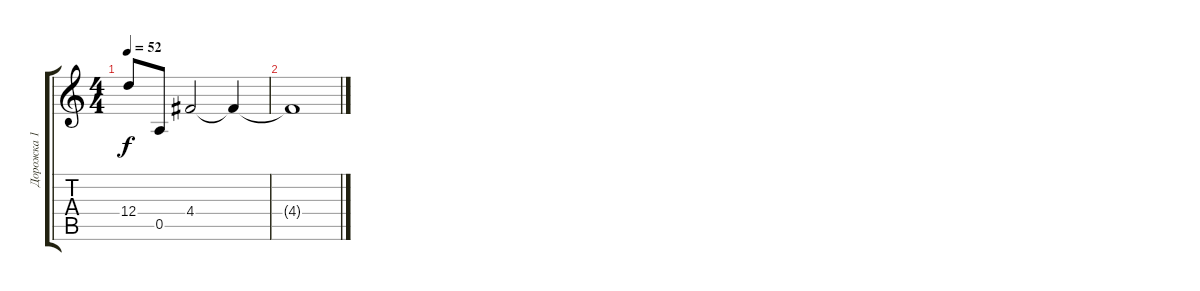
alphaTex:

\track ("Дорожка 1" "Дорожка 1") {instrument overdrivenguitar}
\staff {score tabs}
\tuning (E4 B3 G3 D3 A2 E2) {hide}
\ts (4 4)
\tempo 52
\clef g2
\ks c
12.4.8{dy f} 0.5.8 4.4.2 4.4{t}.4 |
4.4{t}.1
